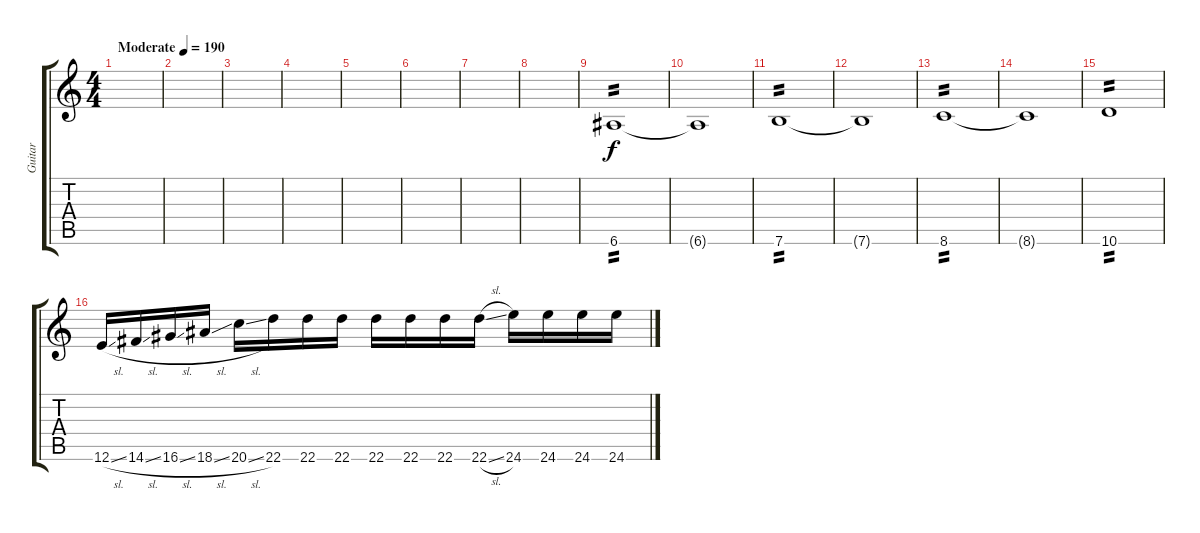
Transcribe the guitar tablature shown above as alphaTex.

\track ("Guitar" "Guitar") {instrument distortionguitar}
\staff {score tabs}
\tuning (E4 B3 G3 D3 A2 E2) {hide}
\ts (4 4)
\tempo (190 "Moderate")
\clef g2
\ks c
|
|
|
|
|
|
|
|
6.6.1{tp 2} |
6.6{t}.1 |
7.6.1{tp 2} |
7.6{t}.1 |
8.6.1{tp 2} |
8.6{t}.1 |
10.6.1{tp 2} |
12.6{sl}.16 14.6{sl}.16 16.6{sl}.16 18.6{sl}.16 20.6{sl}.16 22.6.16 22.6.16 22.6.16 22.6.16 22.6.16 22.6.16 22.6{sl}.16 24.6.16 24.6.16 24.6.16 24.6.16
